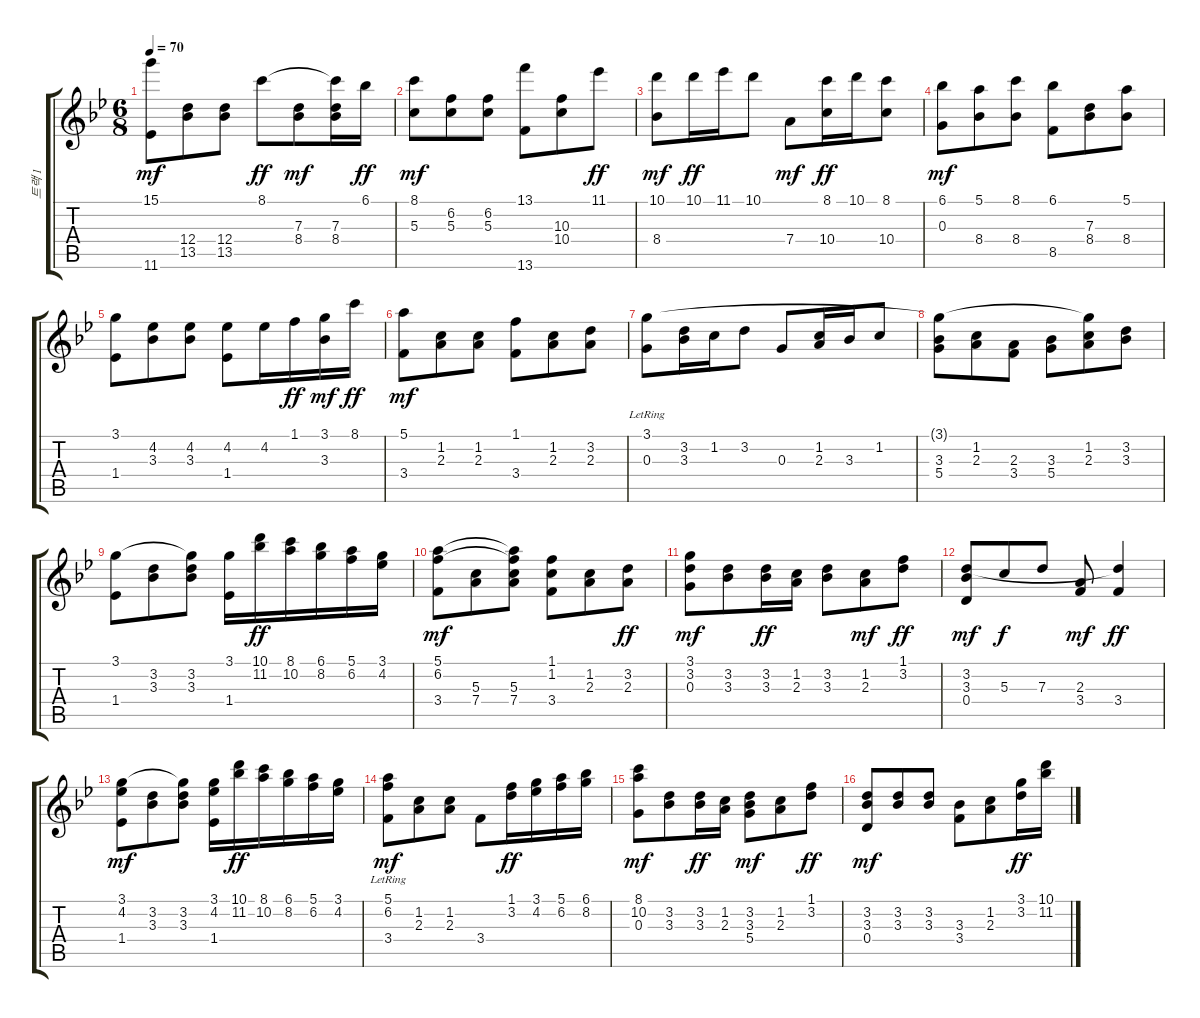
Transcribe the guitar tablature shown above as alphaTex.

\track ("트랙 1" "트랙 1") {instrument acousticguitarsteel}
\staff {score tabs}
\tuning (E4 B3 G3 D3 A2 E2) {hide}
\ts (6 8)
\tempo 70
\clef g2
\ks bb
(15.1 11.6).8{dy mf} (12.4 13.5).8 (12.4 13.5).8 8.1.8{dy ff} (7.3 8.4).8{dy mf} (8.1{t} 7.3 8.4).16 6.1.16{dy ff} |
(8.1 5.3).8{dy mf} (6.2 5.3).8 (6.2 5.3).8 (13.1 13.6).8 (10.3 10.4).8 11.1.8{dy ff} |
(10.1 8.4).8{dy mf} 10.1.16{dy ff} 11.1.16 10.1.8 7.4.8{dy mf} (8.1 10.4).16{dy ff} 10.1.16 (8.1 10.4).8 |
(6.1 0.3).8{dy mf} (5.1 8.4).8 (8.1 8.4).8 (6.1 8.5).8 (7.3 8.4).8 (5.1 8.4).8 |
(3.1 1.4).8 (4.2 3.3).8 (4.2 3.3).8 (4.2 1.4).8 4.2.16 1.1.16{dy ff} (3.1 3.3).16{dy mf} 8.1.16{dy ff} |
(5.1 3.4).8{dy mf} (1.2 2.3).8 (1.2 2.3).8 (1.1 3.4).8 (1.2 2.3).8 (3.2 2.3).8 |
(3.1{lr} 0.3).8 (3.2 3.3).16 1.2.16 3.2.8 0.3.8 (1.2 2.3).16 3.3.16 1.2.8 |
(3.1{t} 3.3 5.4).8 (1.2 2.3).8 (2.3 3.4).8 (3.3 5.4).8 (3.1{t} 1.2 2.3).8 (3.2 3.3).8 |
(3.1 1.4).8 (3.2 3.3).8 (3.1{t} 3.2 3.3).8 (3.1 1.4).16 (10.1 11.2).16{dy ff} (8.1 10.2).16 (6.1 8.2).16 (5.1 6.2).16 (3.1 4.2).16 |
(5.1 6.2 3.4).8{dy mf} (5.3 7.4).8 (5.1{t} 6.2{t} 5.3 7.4).8 (1.1 1.2 3.4).8 (1.2 2.3).8 (3.2 2.3).8{dy ff} |
(3.1 3.2 0.3).8{dy mf} (3.2 3.3).8 (3.2 3.3).16{dy ff} (1.2 2.3).16 (3.2 3.3).8 (1.2 2.3).8{dy mf} (1.1 3.2).8{dy ff} |
(3.2 3.3 0.4).8{dy mf} 5.3.8{dy f} 7.3.8 (2.3 3.4).8{dy mf} (3.2{t} 3.4).4{dy ff} |
(3.1 4.2 1.4).8{dy mf} (3.2 3.3).8 (3.1{t} 3.2 3.3).8 (3.1 4.2 1.4).16 (10.1 11.2).16{dy ff} (8.1 10.2).16 (6.1 8.2).16 (5.1 6.2).16 (3.1 4.2).16 |
(5.1{lr} 6.2{lr} 3.4).8{dy mf} (1.2 2.3).8 (1.2 2.3).8 3.4.8 (1.1 3.2).16{dy ff} (3.1 4.2).16 (5.1 6.2).16 (6.1 8.2).16 |
(8.1 10.2 0.3).8{dy mf} (3.2 3.3).8 (3.2 3.3).16{dy ff} (1.2 2.3).16 (3.2 3.3 5.4).8{dy mf} (1.2 2.3).8 (1.1 3.2).8{dy ff} |
(3.2 3.3 0.4).8{dy mf} (3.2 3.3).8 (3.2 3.3).8 (3.3 3.4).8 (1.2 2.3).8 (3.1 3.2).16{dy ff} (10.1 11.2).16
